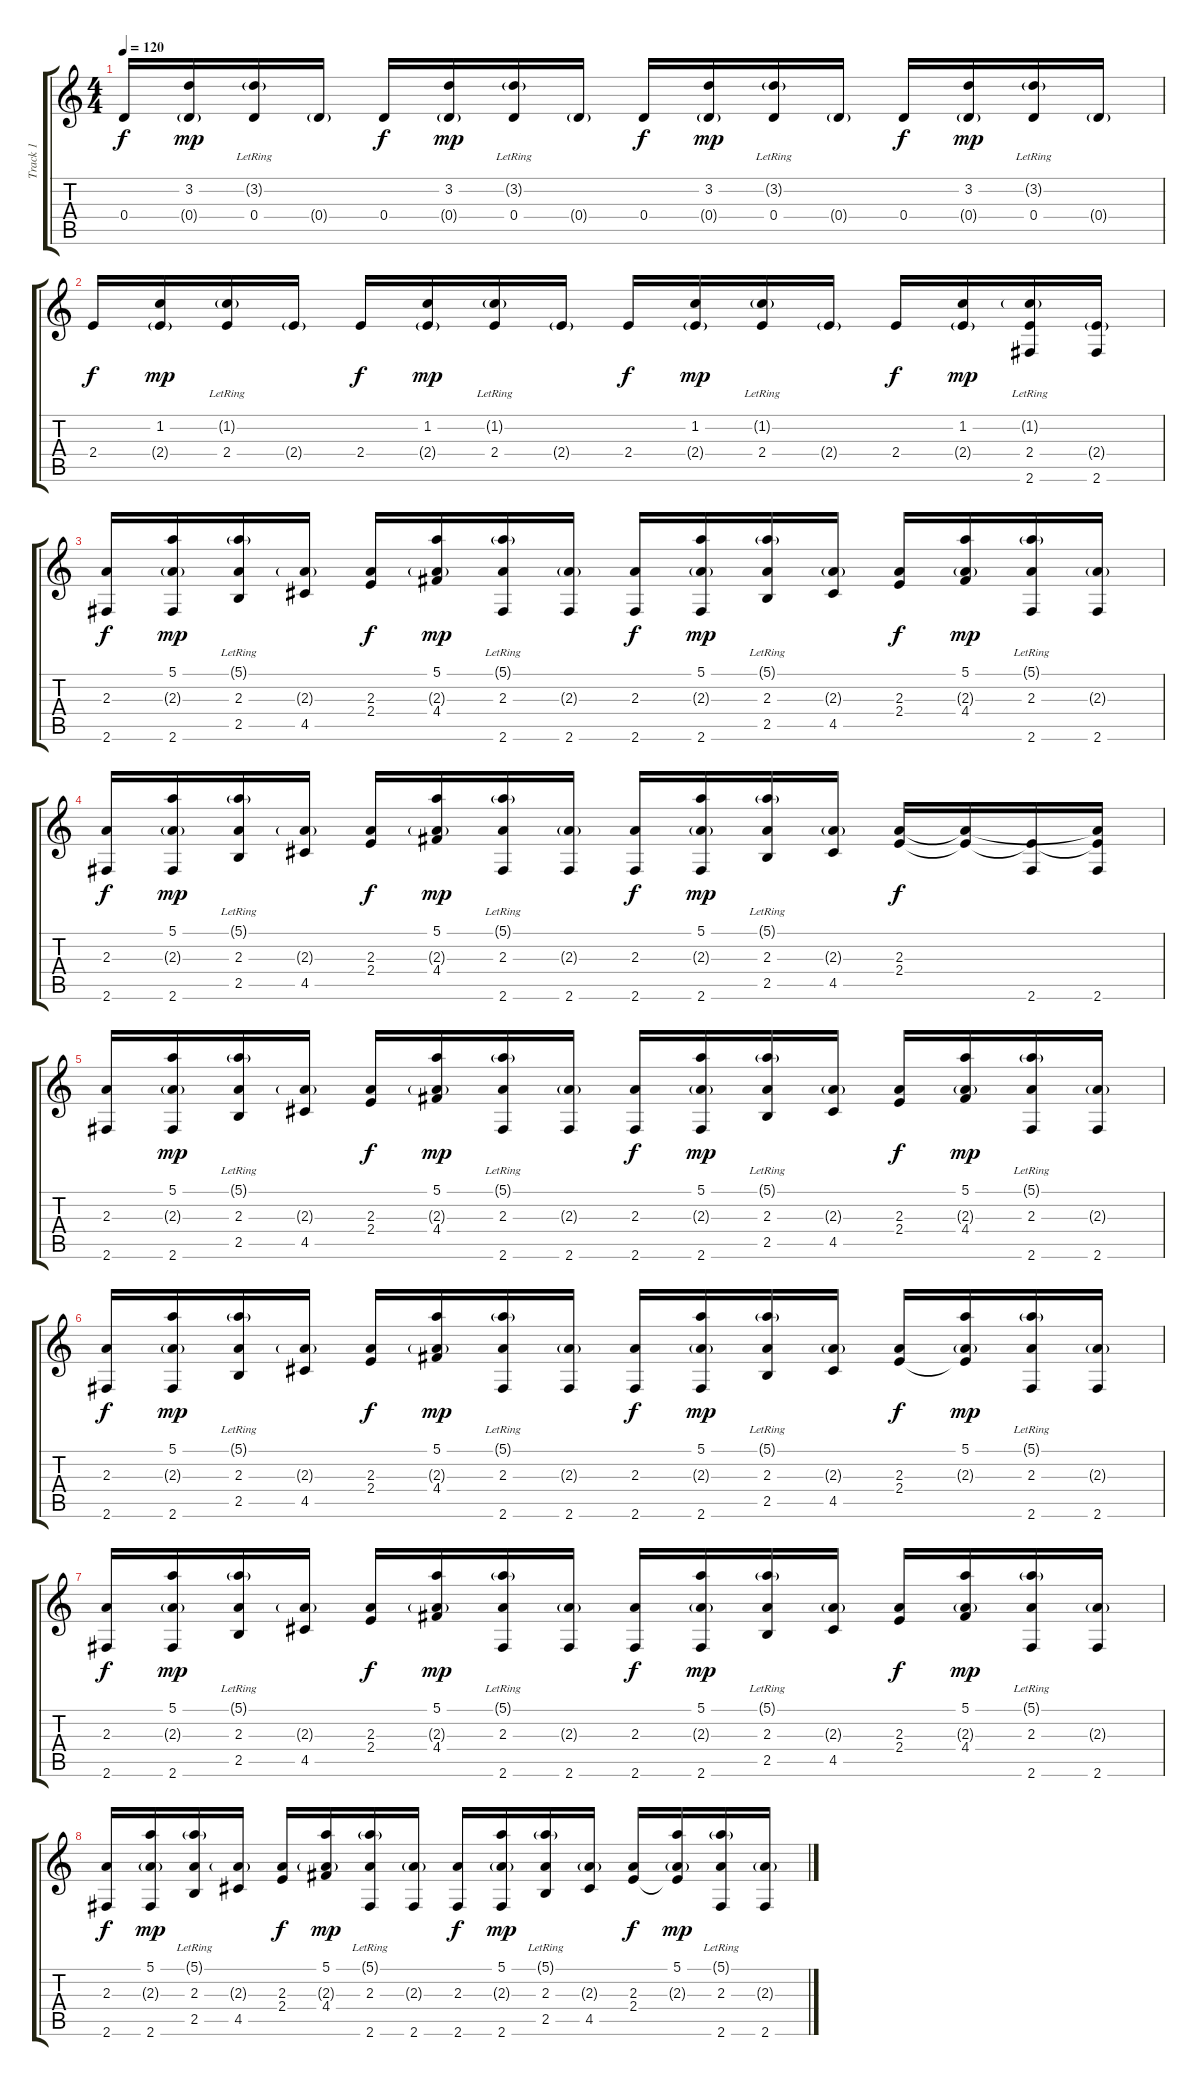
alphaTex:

\track ("Track 1" "Track 1") {instrument synthbass1}
\staff {score tabs}
\tuning (E4 B3 G3 D3 A2 E2) {hide}
\ts (4 4)
\tempo 120
\clef g2
\ks c
0.4.16{dy f} (3.2 0.4{g}).16{dy mp} (3.2{g lr} 0.4).16 0.4{g}.16 0.4.16{dy f} (3.2 0.4{g}).16{dy mp} (3.2{g lr} 0.4).16 0.4{g}.16 0.4.16{dy f} (3.2 0.4{g}).16{dy mp} (3.2{g lr} 0.4).16 0.4{g}.16 0.4.16{dy f} (3.2 0.4{g}).16{dy mp} (3.2{g lr} 0.4).16 0.4{g}.16 |
2.4.16{dy f} (1.2 2.4{g}).16{dy mp} (1.2{g lr} 2.4).16 2.4{g}.16 2.4.16{dy f} (1.2 2.4{g}).16{dy mp} (1.2{g lr} 2.4).16 2.4{g}.16 2.4.16{dy f} (1.2 2.4{g}).16{dy mp} (1.2{g lr} 2.4).16 2.4{g}.16 2.4.16{dy f} (1.2 2.4{g}).16{dy mp} (1.2{g lr} 2.4 2.6).16 (2.4{g} 2.6).16 |
(2.3 2.6).16{dy f} (5.1 2.3{g} 2.6).16{dy mp} (5.1{g lr} 2.3 2.5).16 (2.3{g} 4.5).16 (2.3 2.4).16{dy f} (5.1 2.3{g} 4.4).16{dy mp} (5.1{g lr} 2.3 2.6).16 (2.3{g} 2.6).16 (2.3 2.6).16{dy f} (5.1 2.3{g} 2.6).16{dy mp} (5.1{g lr} 2.3 2.5).16 (2.3{g} 4.5).16 (2.3 2.4).16{dy f} (5.1 2.3{g} 4.4).16{dy mp} (5.1{g lr} 2.3 2.6).16 (2.3{g} 2.6).16 |
(2.3 2.6).16{dy f} (5.1 2.3{g} 2.6).16{dy mp} (5.1{g lr} 2.3 2.5).16 (2.3{g} 4.5).16 (2.3 2.4).16{dy f} (5.1 2.3{g} 4.4).16{dy mp} (5.1{g lr} 2.3 2.6).16 (2.3{g} 2.6).16 (2.3 2.6).16{dy f} (5.1 2.3{g} 2.6).16{dy mp} (5.1{g lr} 2.3 2.5).16 (2.3{g} 4.5).16 (2.3 2.4).16{dy f} (2.3{t} 2.4{t}).16 (2.4{t} 2.6).16 (2.3{t} 2.4{t} 2.6).16 |
(2.3 2.6).16 (5.1 2.3{g} 2.6).16{dy mp} (5.1{g lr} 2.3 2.5).16 (2.3{g} 4.5).16 (2.3 2.4).16{dy f} (5.1 2.3{g} 4.4).16{dy mp} (5.1{g lr} 2.3 2.6).16 (2.3{g} 2.6).16 (2.3 2.6).16{dy f} (5.1 2.3{g} 2.6).16{dy mp} (5.1{g lr} 2.3 2.5).16 (2.3{g} 4.5).16 (2.3 2.4).16{dy f} (5.1 2.3{g} 4.4).16{dy mp} (5.1{g lr} 2.3 2.6).16 (2.3{g} 2.6).16 |
(2.3 2.6).16{dy f} (5.1 2.3{g} 2.6).16{dy mp} (5.1{g lr} 2.3 2.5).16 (2.3{g} 4.5).16 (2.3 2.4).16{dy f} (5.1 2.3{g} 4.4).16{dy mp} (5.1{g lr} 2.3 2.6).16 (2.3{g} 2.6).16 (2.3 2.6).16{dy f} (5.1 2.3{g} 2.6).16{dy mp} (5.1{g lr} 2.3 2.5).16 (2.3{g} 4.5).16 (2.3 2.4).16{dy f} (5.1 2.3{g} 2.4{t}).16{dy mp} (5.1{g lr} 2.3 2.6).16 (2.3{g} 2.6).16 |
(2.3 2.6).16{dy f} (5.1 2.3{g} 2.6).16{dy mp} (5.1{g lr} 2.3 2.5).16 (2.3{g} 4.5).16 (2.3 2.4).16{dy f} (5.1 2.3{g} 4.4).16{dy mp} (5.1{g lr} 2.3 2.6).16 (2.3{g} 2.6).16 (2.3 2.6).16{dy f} (5.1 2.3{g} 2.6).16{dy mp} (5.1{g lr} 2.3 2.5).16 (2.3{g} 4.5).16 (2.3 2.4).16{dy f} (5.1 2.3{g} 4.4).16{dy mp} (5.1{g lr} 2.3 2.6).16 (2.3{g} 2.6).16 |
(2.3 2.6).16{dy f} (5.1 2.3{g} 2.6).16{dy mp} (5.1{g lr} 2.3 2.5).16 (2.3{g} 4.5).16 (2.3 2.4).16{dy f} (5.1 2.3{g} 4.4).16{dy mp} (5.1{g lr} 2.3 2.6).16 (2.3{g} 2.6).16 (2.3 2.6).16{dy f} (5.1 2.3{g} 2.6).16{dy mp} (5.1{g lr} 2.3 2.5).16 (2.3{g} 4.5).16 (2.3 2.4).16{dy f} (5.1 2.3{g} 2.4{t}).16{dy mp} (5.1{g lr} 2.3 2.6).16 (2.3{g} 2.6).16
